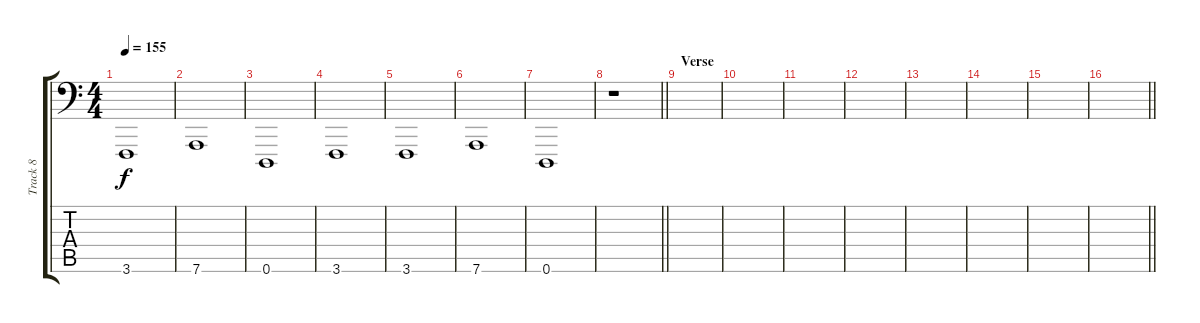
\track ("Track 8" "Track 8") {instrument lead1square}
\staff {score tabs}
\tuning (E4 B3 G3 D2 A1 D1) {hide}
\ts (4 4)
\tempo 155
\clef f4
\ks c
3.6.1{dy f} |
7.6.1 |
0.6.1 |
3.6.1 |
3.6.1 |
7.6.1 |
0.6.1 |
\barLineRight lightlight
r.1 |
\section ("" "Verse")
|
|
|
|
|
|
|
\barLineRight lightlight
